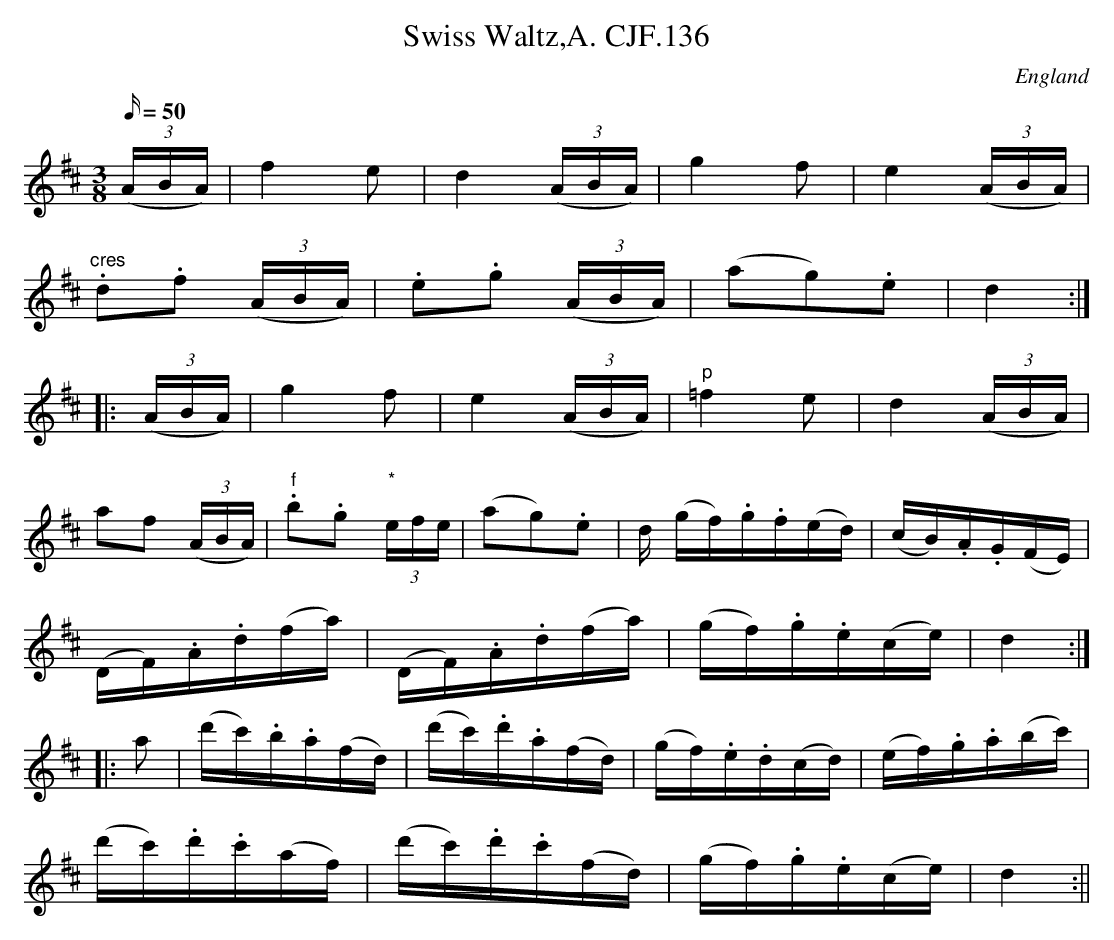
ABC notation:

X:1
T:Swiss Waltz,A. CJF.136
M:3/8
L:1/16
Q:50
O:England
K:D
((3ABA)|f4e2|d4((3ABA)|g4f2|e4((3ABA)|!"cres".d2.f2 \
((3ABA)|.e2.g2 ((3ABA)|(a2g2).e2|d4:||:!((3ABA)|g4f2|
e4((3ABA)|"p"=f4e2|d4((3ABA)|!a2f2 ((3ABA)|"f".b2.g2 "*"(3efe|(a2g2).e2|
d
4:||:!A2|"f"(DF).A.d(fa)|(DF).A.d(fa)|
(gf).g.f(ed)|(cB).A.G(FE)|!(DF).A.d(fa)|(DF).A.d(fa)|\
(gf).g.e(ce)|d4:||:!a2|(d'c').b.a(fd)|(d'c').d'.a(fd)|
(gf).e.d(cd)|(ef).g.a(bc')|!(d'c').d'.c'(af)|\
(d'c').d'.c'(fd)|(gf).g.e(ce)|d4:||
